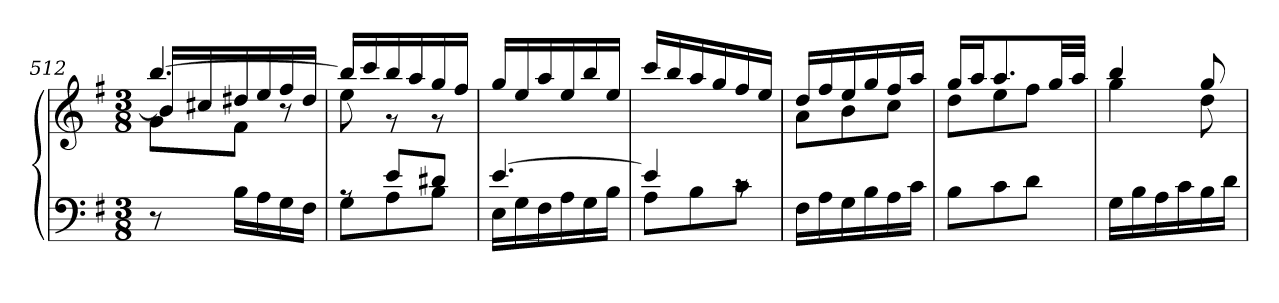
**kern	**kern
*part1	*part1
*staff2	*staff1
*clefF4	*clefG2
*k[f#]	*k[f#]
*G:	*G:
*M3/8	*M3/8
=512	=512
*	*^
*	*	*^
8r	[4.bb/	8g\L	16b/LL]
.	.	.	16cc#X/
16B\LL	.	8f#\J	16dd#X/
16A\	.	.	16ee/
16G\	.	8r	16ff#/
16F#\JJ	.	.	16dd#/JJ
*	*	*v	*v
=513	=513	=513
*^	*	*
8rA	8G\L	16bb/LL]	8ee\
.	.	16ccc/	.
8e/L	8A\	16bb/	8r
.	.	16aa/	.
8d#X/J	8B\J	16gg/	8r
.	.	16ff#/JJ	.
*	*	*v	*v
=514	=514	=514
[4.e/	16E\LL	16gg/LL
.	16G\	16ee/
.	16F#\	16aa/
.	16A\	16ee/
.	16G\	16bb/
.	16B\JJ	16ee/JJ
=515	=515	=515
4e/]	8A\L	16ccc/LL
.	.	16bb/
.	8B\	16aa/
.	.	16gg/
8rc	8c\J	16ff#/
.	.	16ee/JJ
*v	*v	*
=516	=516
*	*^
16F#\LL	16dd/LL	8a\L
16A\	16ff#/	.
16G\	16ee/	8b\
16B\	16gg/	.
16A\	16ff#/	8cc\J
16c\JJ	16aa/JJ	.
!!LO:LB:g=z	!!
=517	=517	=517
8B\L	16gg/LL	8dd\L
.	16aa/J	.
8c\	8.aa/	8ee\
8d\J	.	8ff#\J
.	32gg/LL	.
.	32aa/JJJ	.
=518	=518	=518
16G\LL	4bb/	4gg\
16B\	.	.
16A\	.	.
16c\	.	.
16B\	8gg/	8dd\
16d\JJ	.	.
*	*v	*v
=	=
*-	*-
